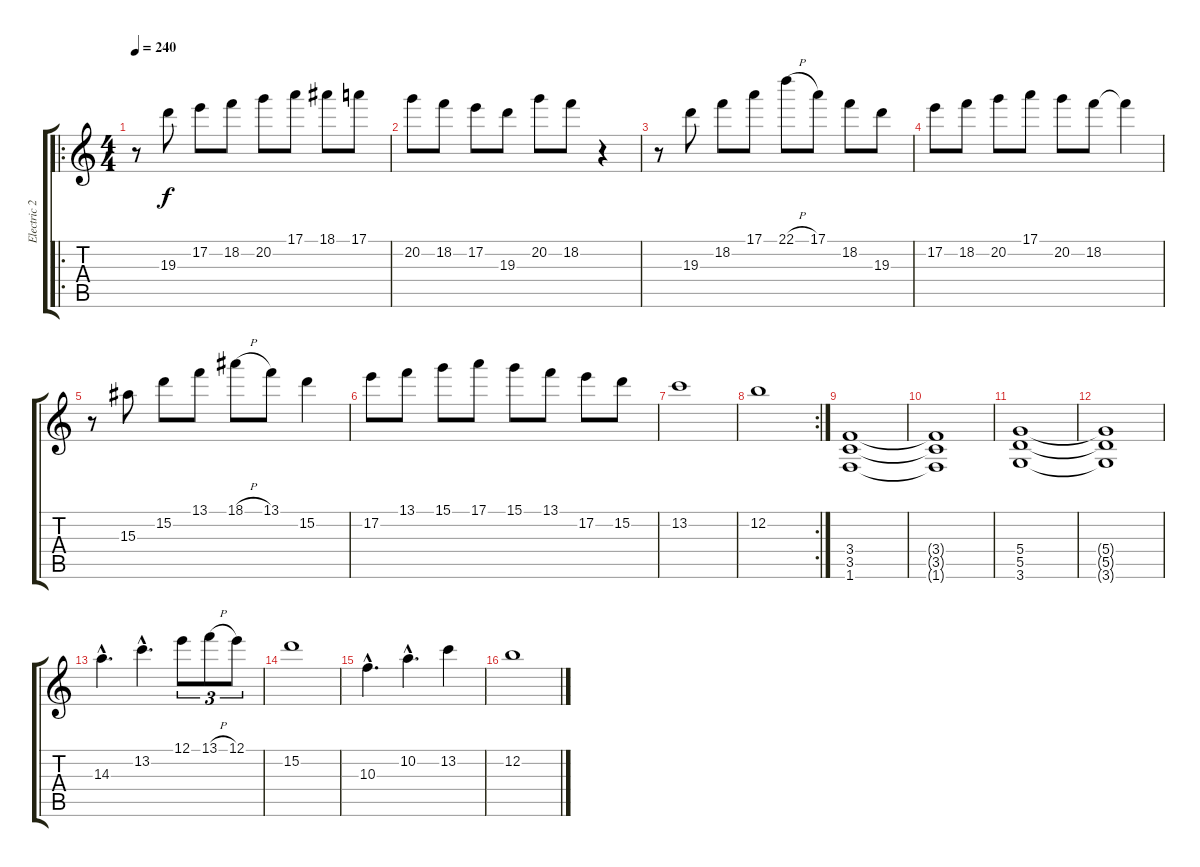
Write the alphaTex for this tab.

\track ("Electric 2" "Electric 2") {instrument overdrivenguitar}
\staff {score tabs}
\tuning (E4 B3 G3 D3 A2 E2) {hide}
\ro
\ts (4 4)
\tempo 240
\clef g2
\ks c
r.8{dy f} 19.3.8 17.2.8 18.2.8 20.2.8 17.1.8 18.1.8 17.1.8 |
20.2.8 18.2.8 17.2.8 19.3.8 20.2.8 18.2.8 r.4 |
r.8 19.3.8 18.2.8 17.1.8 22.1{h}.8 17.1.8 18.2.8 19.3.8 |
17.2.8 18.2.8 20.2.8 17.1.8 20.2.8 18.2.8 18.2{t}.4 |
r.8 15.3.8 15.2.8 13.1.8 18.1{h}.8 13.1.8 15.2.4 |
17.2.8 13.1.8 15.1.8 17.1.8 15.1.8 13.1.8 17.2.8 15.2.8 |
13.2.1 |
\rc 2
12.2.1 |
(3.4 3.5 1.6).1 |
(3.4{t} 3.5{t} 1.6{t}).1 |
(5.4 5.5 3.6).1 |
(5.4{t} 5.5{t} 3.6{t}).1 |
14.3{hac}.4{d} 13.2{hac}.4{d} 12.1.8{tu (3 2)} 13.1{h}.8{tu (3 2)} 12.1.8{tu (3 2)} |
15.2.1 |
10.3{hac}.4{d} 10.2{hac}.4{d} 13.2.4 |
12.2.1
